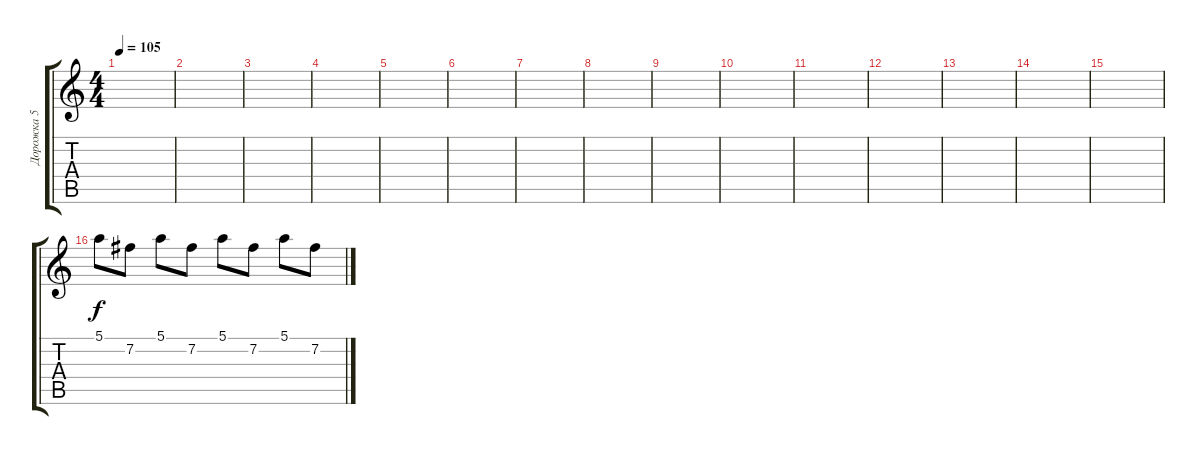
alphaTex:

\track ("Дорожка 5" "Дорожка 5") {instrument acousticguitarsteel}
\staff {score tabs}
\tuning (E4 B3 G3 D3 A2 E2) {hide}
\ts (4 4)
\tempo 105
\clef g2
\ks c
|
|
|
|
|
|
|
|
|
|
|
|
|
|
|
5.1.8 7.2.8 5.1.8 7.2.8 5.1.8 7.2.8 5.1.8 7.2.8
